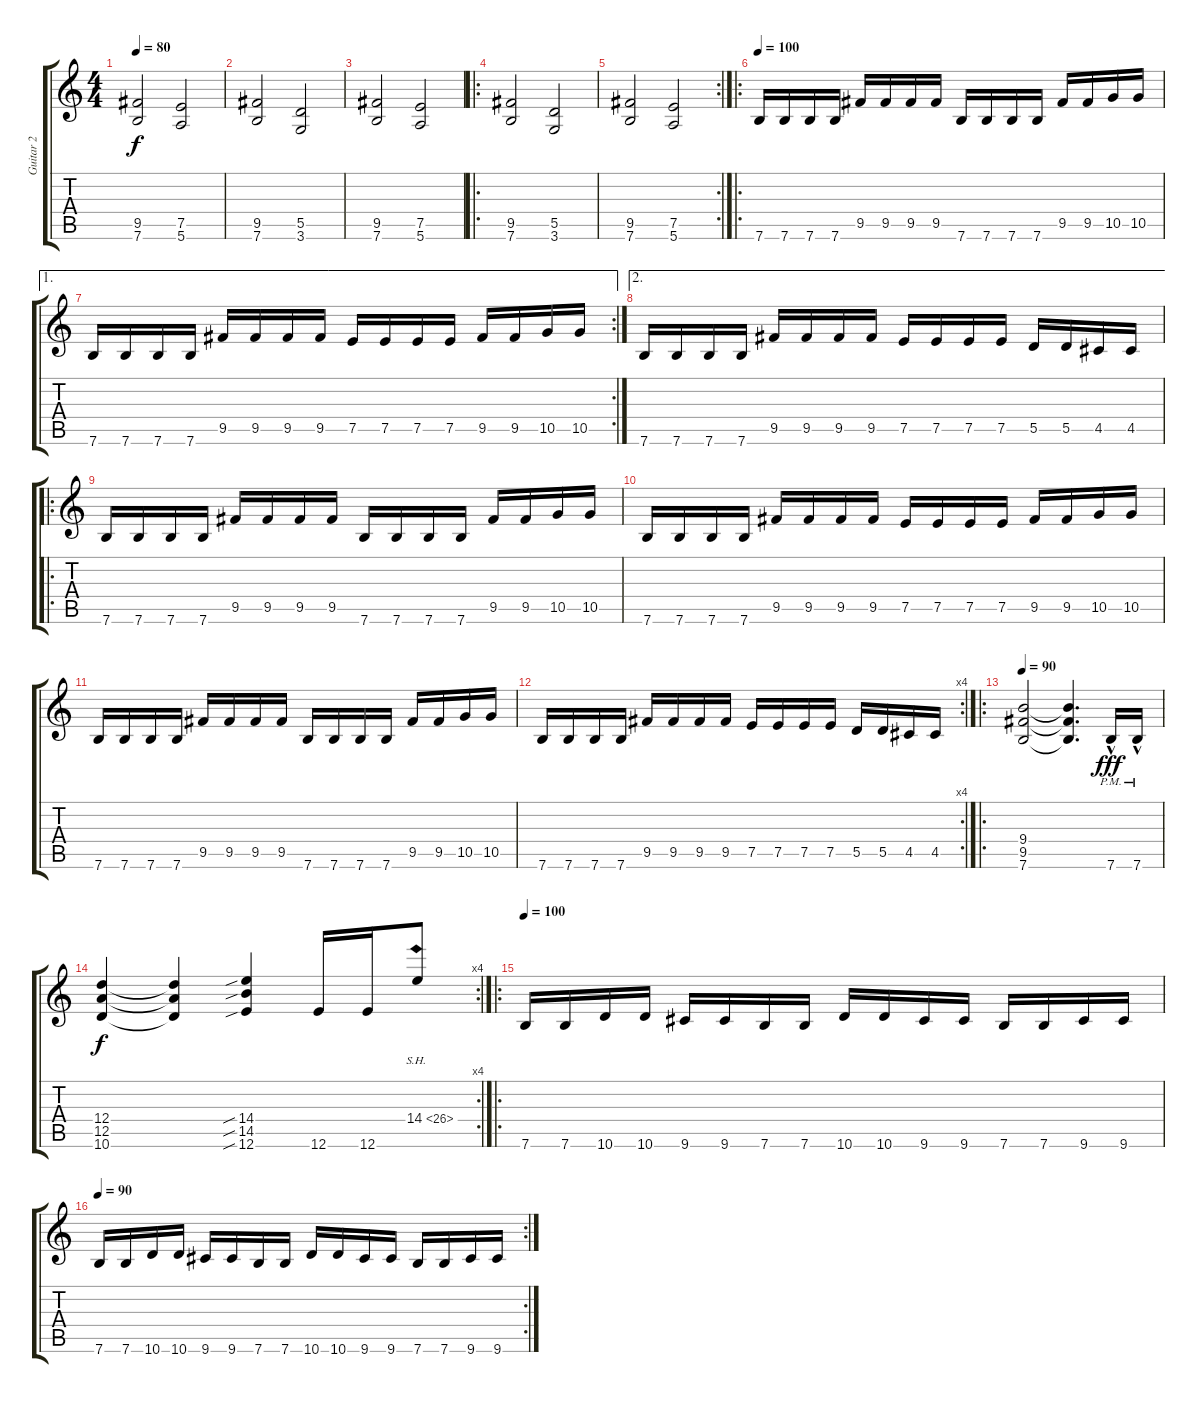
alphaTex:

\track ("Guitar 2" "Guitar 2") {instrument distortionguitar}
\staff {score tabs}
\tuning (E4 B3 G3 D3 A2 E2) {hide}
\ts (4 4)
\tempo 80
\clef g2
\ks c
(9.5 7.6).2{dy f} (7.5 5.6).2 |
(9.5 7.6).2 (5.5 3.6).2 |
(9.5 7.6).2 (7.5 5.6).2 |
\ro
(9.5 7.6).2 (5.5 3.6).2 |
\rc 2
(9.5 7.6).2 (7.5 5.6).2 |
\ro
\tempo 100
7.6.16 7.6.16 7.6.16 7.6.16 9.5.16 9.5.16 9.5.16 9.5.16 7.6.16 7.6.16 7.6.16 7.6.16 9.5.16 9.5.16 10.5.16 10.5.16 |
\ae 1
\rc 2
7.6.16 7.6.16 7.6.16 7.6.16 9.5.16 9.5.16 9.5.16 9.5.16 7.5.16 7.5.16 7.5.16 7.5.16 9.5.16 9.5.16 10.5.16 10.5.16 |
\ae 2
7.6.16 7.6.16 7.6.16 7.6.16 9.5.16 9.5.16 9.5.16 9.5.16 7.5.16 7.5.16 7.5.16 7.5.16 5.5.16 5.5.16 4.5.16 4.5.16 |
\ro
7.6.16 7.6.16 7.6.16 7.6.16 9.5.16 9.5.16 9.5.16 9.5.16 7.6.16 7.6.16 7.6.16 7.6.16 9.5.16 9.5.16 10.5.16 10.5.16 |
7.6.16 7.6.16 7.6.16 7.6.16 9.5.16 9.5.16 9.5.16 9.5.16 7.5.16 7.5.16 7.5.16 7.5.16 9.5.16 9.5.16 10.5.16 10.5.16 |
7.6.16 7.6.16 7.6.16 7.6.16 9.5.16 9.5.16 9.5.16 9.5.16 7.6.16 7.6.16 7.6.16 7.6.16 9.5.16 9.5.16 10.5.16 10.5.16 |
\rc 4
7.6.16 7.6.16 7.6.16 7.6.16 9.5.16 9.5.16 9.5.16 9.5.16 7.5.16 7.5.16 7.5.16 7.5.16 5.5.16 5.5.16 4.5.16 4.5.16 |
\ro
\tempo 90
(9.4 9.5 7.6).2 (9.4{t} 9.5{t} 7.6{t}).4{d} 7.6{hac pm}.16{dy fff} 7.6{hac pm}.16 |
\rc 4
(12.4 12.5 10.6).4{dy f} (12.4{t} 12.5{t} 10.6{t}).4 (14.4{sib} 14.5{sib} 12.6{sib}).4 12.6.16 12.6.16 14.4{sh 12}.8 |
\ro
\tempo 90
\tempo 100
7.6.16 7.6.16 10.6.16 10.6.16 9.6.16 9.6.16 7.6.16 7.6.16 10.6.16 10.6.16 9.6.16 9.6.16 7.6.16 7.6.16 9.6.16 9.6.16 |
\rc 2
\tempo 90
7.6.16 7.6.16 10.6.16 10.6.16 9.6.16 9.6.16 7.6.16 7.6.16 10.6.16 10.6.16 9.6.16 9.6.16 7.6.16 7.6.16 9.6.16 9.6.16
